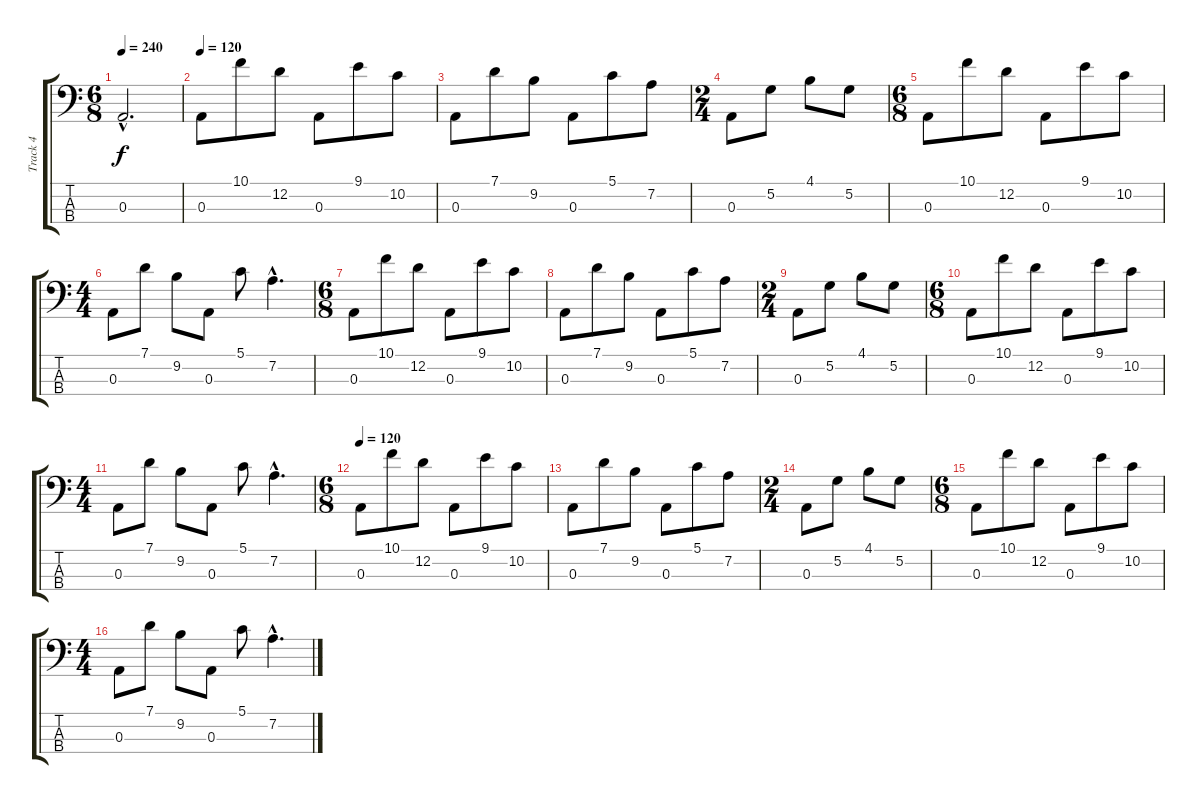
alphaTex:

\track ("Track 4" "Track 4") {instrument electricbasspick}
\staff {score tabs}
\tuning (G2 D2 A1 E1) {hide}
\ts (6 8)
\tempo 240
\clef f4
\ks c
0.3{hac}.2{d dy f} |
\tempo 120
0.3.8 10.1.8 12.2.8 0.3.8 9.1.8 10.2.8 |
0.3.8 7.1.8 9.2.8 0.3.8 5.1.8 7.2.8 |
\ts (2 4)
0.3.8 5.2.8 4.1.8 5.2.8 |
\ts (6 8)
0.3.8 10.1.8 12.2.8 0.3.8 9.1.8 10.2.8 |
\ts (4 4)
0.3.8 7.1.8 9.2.8 0.3.8 5.1.8 7.2{hac}.4{d} |
\ts (6 8)
0.3.8 10.1.8 12.2.8 0.3.8 9.1.8 10.2.8 |
0.3.8 7.1.8 9.2.8 0.3.8 5.1.8 7.2.8 |
\ts (2 4)
0.3.8 5.2.8 4.1.8 5.2.8 |
\ts (6 8)
0.3.8 10.1.8 12.2.8 0.3.8 9.1.8 10.2.8 |
\ts (4 4)
0.3.8 7.1.8 9.2.8 0.3.8 5.1.8 7.2{hac}.4{d} |
\ts (6 8)
\tempo 120
0.3.8 10.1.8 12.2.8 0.3.8 9.1.8 10.2.8 |
0.3.8 7.1.8 9.2.8 0.3.8 5.1.8 7.2.8 |
\ts (2 4)
0.3.8 5.2.8 4.1.8 5.2.8 |
\ts (6 8)
0.3.8 10.1.8 12.2.8 0.3.8 9.1.8 10.2.8 |
\ts (4 4)
0.3.8 7.1.8 9.2.8 0.3.8 5.1.8 7.2{hac}.4{d}
